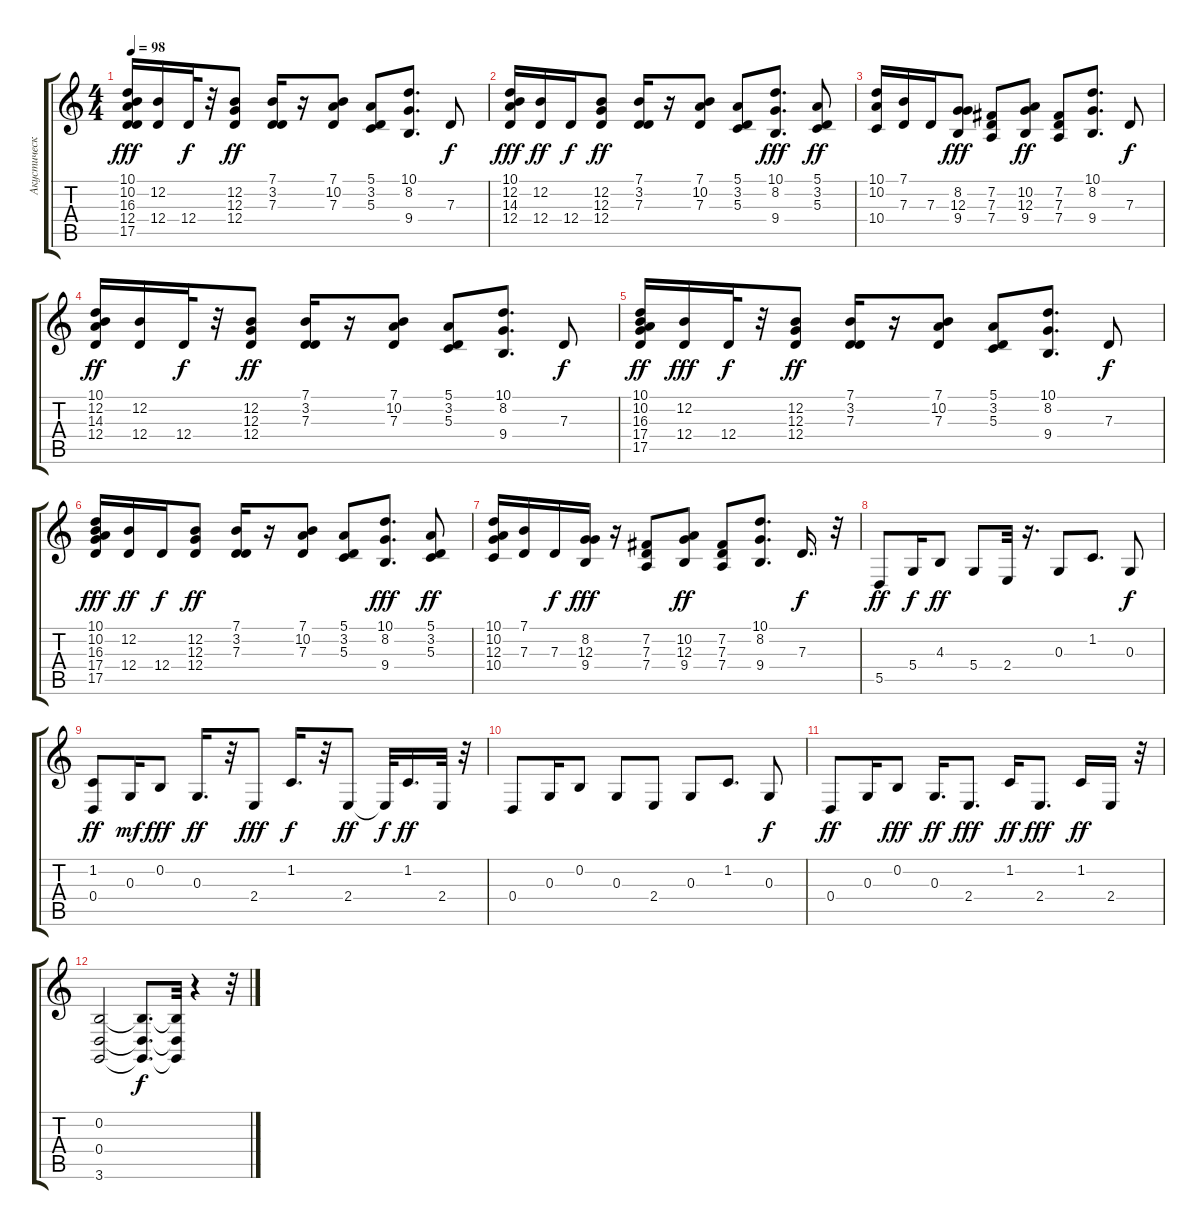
\track ("Акустический Гранд Роял" "Акустическ") {instrument acousticgrandpiano}
\staff {score tabs}
\tuning (E4 B3 G3 D3 A2 E2) {hide}
\ts (4 4)
\tempo 98
\clef g2
\ks c
(10.1 10.2 16.3 12.4 17.5).16{dy fff} (12.2 12.4).16 12.4.32{dy f} r.32 (12.2 12.3 12.4).8{dy ff} (7.1 3.2 7.3).16 r.16 (7.1 10.2 7.3).8 (5.1 3.2 5.3).8 (10.1 8.2 9.4).8{d} 7.3.8{dy f} |
(10.1 12.2 14.3 12.4).16{dy fff} (12.2 12.4).16{dy ff} 12.4.16{dy f} (12.2 12.3 12.4).8{dy ff} (7.1 3.2 7.3).16 r.16 (7.1 10.2 7.3).8 (5.1 3.2 5.3).8 (10.1 8.2 9.4).8{d dy fff} (5.1 3.2 5.3).8{dy ff} |
(10.1 10.2 10.4).16 (7.1 7.3).16 7.3.16 (8.2 12.3 9.4).8{dy fff} (7.2 7.3 7.4).8 (10.2 12.3 9.4).8{dy ff} (7.2 7.3 7.4).8 (10.1 8.2 9.4).8{d} 7.3.8{dy f} |
(10.1 12.2 14.3 12.4).16{dy ff} (12.2 12.4).16 12.4.32{dy f} r.32 (12.2 12.3 12.4).8{dy ff} (7.1 3.2 7.3).16 r.16 (7.1 10.2 7.3).8 (5.1 3.2 5.3).8 (10.1 8.2 9.4).8{d} 7.3.8{dy f} |
(10.1 10.2 16.3 17.4 17.5).16{dy ff} (12.2 12.4).16{dy fff} 12.4.32{dy f} r.32 (12.2 12.3 12.4).8{dy ff} (7.1 3.2 7.3).16 r.16 (7.1 10.2 7.3).8 (5.1 3.2 5.3).8 (10.1 8.2 9.4).8{d} 7.3.8{dy f} |
(10.1 10.2 16.3 17.4 17.5).16{dy fff} (12.2 12.4).16{dy ff} 12.4.16{dy f} (12.2 12.3 12.4).8{dy ff} (7.1 3.2 7.3).16 r.16 (7.1 10.2 7.3).8 (5.1 3.2 5.3).8 (10.1 8.2 9.4).8{d dy fff} (5.1 3.2 5.3).8{dy ff} |
(10.1 10.2 12.3 10.4).16 (7.1 7.3).16 7.3.16{dy f} (8.2 12.3 9.4).16{dy fff} r.16 (7.2 7.3 7.4).8 (10.2 12.3 9.4).8{dy ff} (7.2 7.3 7.4).8 (10.1 8.2 9.4).8{d} 7.3.16{d dy f} r.32 |
5.5.8{dy ff} 5.4.16{dy f} 4.3.8{dy ff} 5.4.8 2.4.32 r.16{d} 0.3.8 1.2.8{d} 0.3.8{dy f} |
(1.2 0.4).8{dy ff} 0.3.16{dy mf} 0.2.8{dy fff} 0.3.16{d dy ff} r.32 2.4.8{dy fff} 1.2.16{d dy f} r.32 2.4.8{dy ff} 2.4{t}.32{dy f} 1.2.16{d dy ff} 2.4.32 r.32 |
0.4.8 0.3.16 0.2.8 0.3.8 2.4.8 0.3.8 1.2.8{d} 0.3.8{dy f} |
0.4.8{dy ff} 0.3.16 0.2.8{dy fff} 0.3.16{d dy ff} 2.4.8{d dy fff} 1.2.16{dy ff} 2.4.8{d dy fff} 1.2.16{dy ff} 2.4.16 r.32 |
(0.2 0.4 3.6).2 (0.2{t} 0.4{t} 3.6{t}).8{d dy f} (0.2{t} 0.4{t} 3.6{t}).32 r.4 r.32
